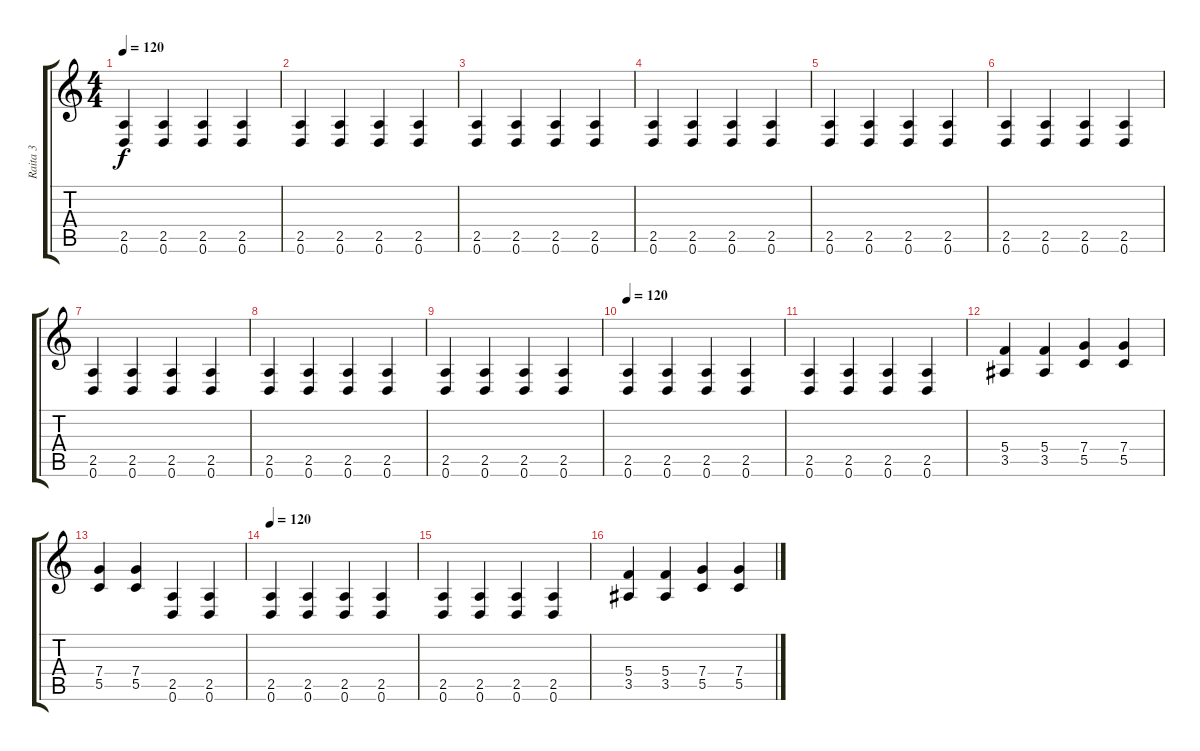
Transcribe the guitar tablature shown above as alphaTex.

\track ("Raita 3" "Raita 3") {instrument distortionguitar}
\staff {score tabs}
\tuning (D4 A3 F3 C3 G2 D2) {hide}
\ts (4 4)
\tempo 120
\clef g2
\ks c
(2.5 0.6).4{dy f} (2.5 0.6).4 (2.5 0.6).4 (2.5 0.6).4 |
(2.5 0.6).4 (2.5 0.6).4 (2.5 0.6).4 (2.5 0.6).4 |
(2.5 0.6).4 (2.5 0.6).4 (2.5 0.6).4 (2.5 0.6).4 |
(2.5 0.6).4 (2.5 0.6).4 (2.5 0.6).4 (2.5 0.6).4 |
(2.5 0.6).4 (2.5 0.6).4 (2.5 0.6).4 (2.5 0.6).4 |
(2.5 0.6).4 (2.5 0.6).4 (2.5 0.6).4 (2.5 0.6).4 |
(2.5 0.6).4 (2.5 0.6).4 (2.5 0.6).4 (2.5 0.6).4 |
(2.5 0.6).4 (2.5 0.6).4 (2.5 0.6).4 (2.5 0.6).4 |
(2.5 0.6).4 (2.5 0.6).4 (2.5 0.6).4 (2.5 0.6).4 |
\tempo 120
(2.5 0.6).4 (2.5 0.6).4 (2.5 0.6).4 (2.5 0.6).4 |
(2.5 0.6).4 (2.5 0.6).4 (2.5 0.6).4 (2.5 0.6).4 |
(5.4 3.5).4 (5.4 3.5).4 (7.4 5.5).4 (7.4 5.5).4 |
(7.4 5.5).4 (7.4 5.5).4 (2.5 0.6).4 (2.5 0.6).4 |
\tempo 120
(2.5 0.6).4 (2.5 0.6).4 (2.5 0.6).4 (2.5 0.6).4 |
(2.5 0.6).4 (2.5 0.6).4 (2.5 0.6).4 (2.5 0.6).4 |
(5.4 3.5).4 (5.4 3.5).4 (7.4 5.5).4 (7.4 5.5).4
